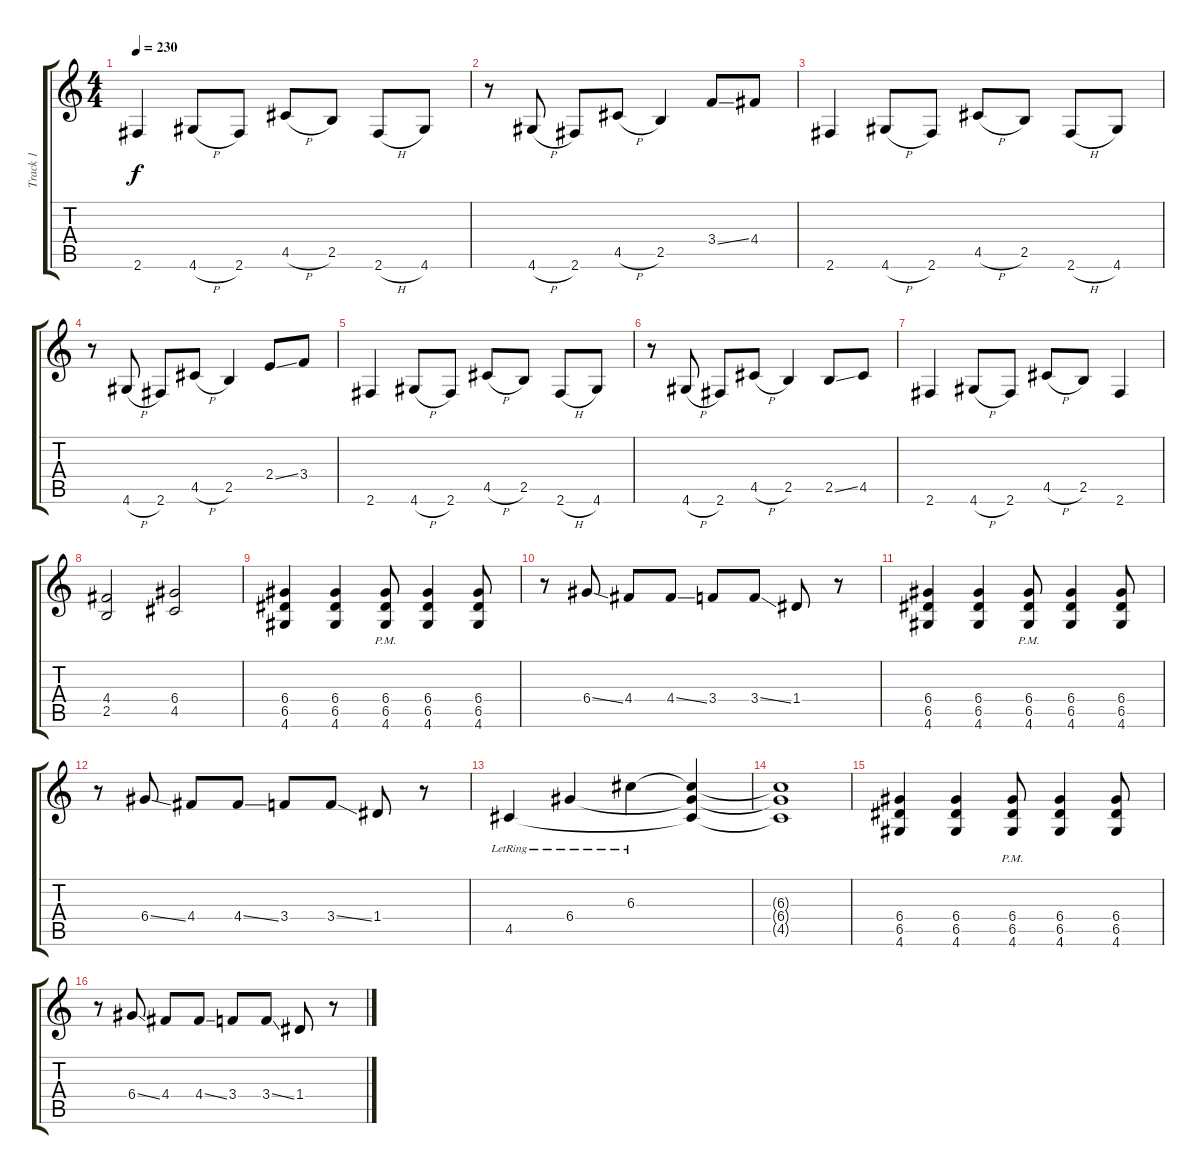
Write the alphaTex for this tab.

\track ("Track 1" "Track 1") {instrument distortionguitar}
\staff {score tabs}
\tuning (E4 B3 G3 D3 A2 E2) {hide}
\ts (4 4)
\tempo 230
\clef g2
\ks c
2.6.4{dy f} 4.6{h}.8 2.6.8 4.5{h}.8 2.5.8 2.6{h}.8 4.6.8 |
r.8 4.6{h}.8 2.6.8 4.5{h}.8 2.5.4 3.4{ss}.8 4.4.8 |
2.6.4 4.6{h}.8 2.6.8 4.5{h}.8 2.5.8 2.6{h}.8 4.6.8 |
r.8 4.6{h}.8 2.6.8 4.5{h}.8 2.5.4 2.4{ss}.8 3.4.8 |
2.6.4 4.6{h}.8 2.6.8 4.5{h}.8 2.5.8 2.6{h}.8 4.6.8 |
r.8 4.6{h}.8 2.6.8 4.5{h}.8 2.5.4 2.5{ss}.8 4.5.8 |
2.6.4 4.6{h}.8 2.6.8 4.5{h}.8 2.5.8 2.6.4 |
(4.4 2.5).2 (6.4 4.5).2 |
(6.4 6.5 4.6).4 (6.4 6.5 4.6).4 (6.4{pm} 6.5 4.6).8 (6.4 6.5 4.6).4 (6.4 6.5 4.6).8 |
r.8 6.4{ss}.8 4.4.8 4.4{ss}.8 3.4.8 3.4{ss}.8 1.4.8 r.8 |
(6.4 6.5 4.6).4 (6.4 6.5 4.6).4 (6.4 6.5{pm} 4.6).8 (6.4 6.5 4.6).4 (6.4 6.5 4.6).8 |
r.8 6.4{ss}.8 4.4.8 4.4{ss}.8 3.4.8 3.4{ss}.8 1.4.8 r.8 |
4.5{lr}.4 6.4{lr}.4 6.3{lr}.4 (6.3{t} 6.4{t} 4.5{t}).4 |
(6.3{t} 6.4{t} 4.5{t}).1 |
(6.4 6.5 4.6).4 (6.4 6.5 4.6).4 (6.4{pm} 6.5 4.6).8 (6.4 6.5 4.6).4 (6.4 6.5 4.6).8 |
r.8 6.4{ss}.8 4.4.8 4.4{ss}.8 3.4.8 3.4{ss}.8 1.4.8 r.8
